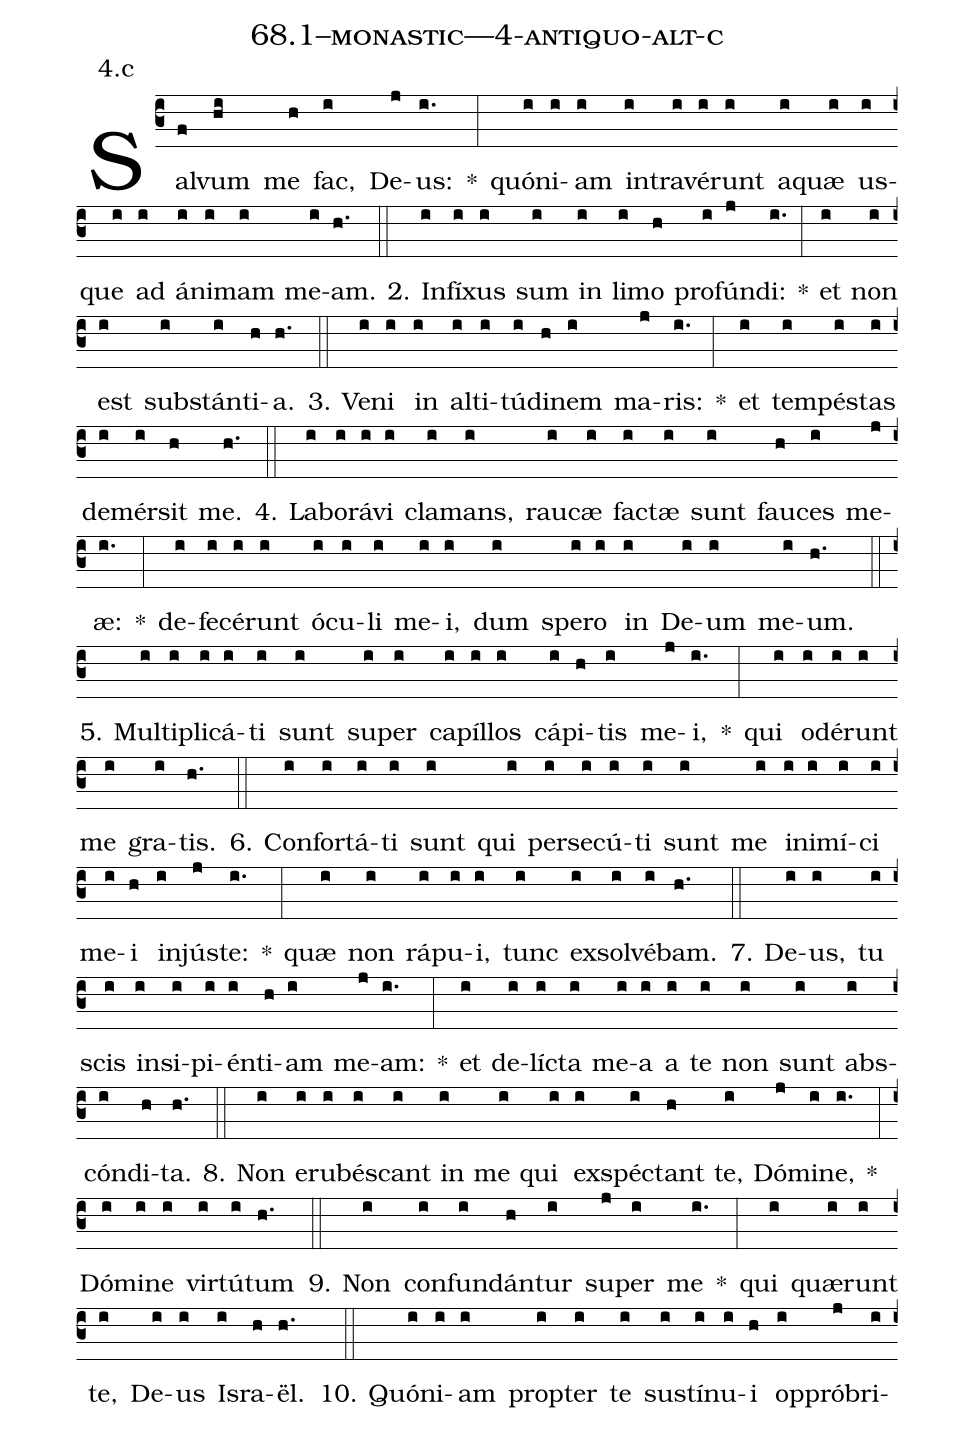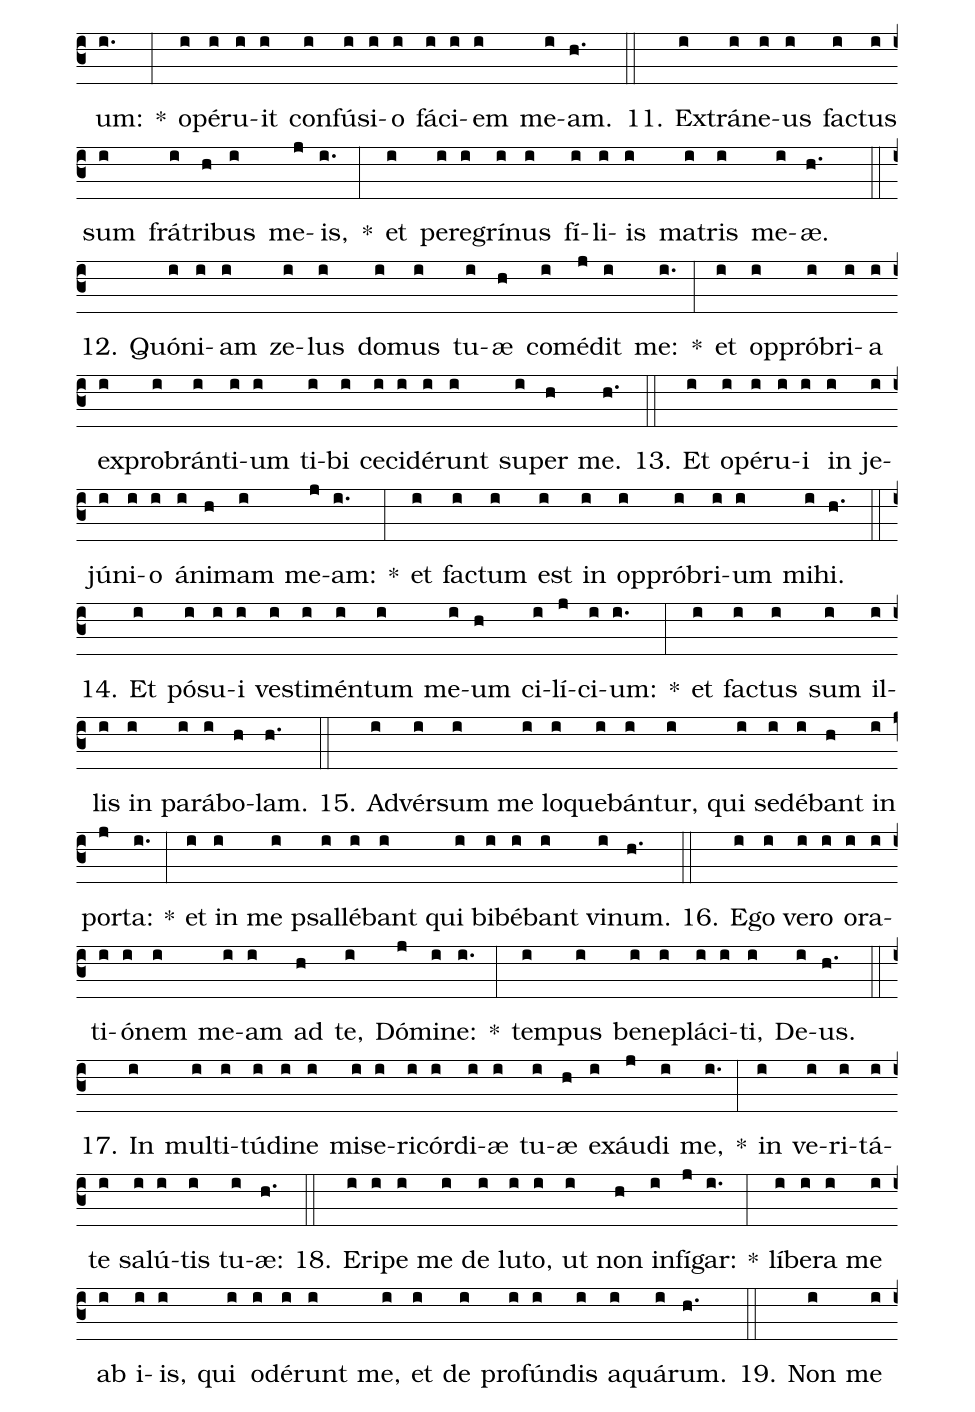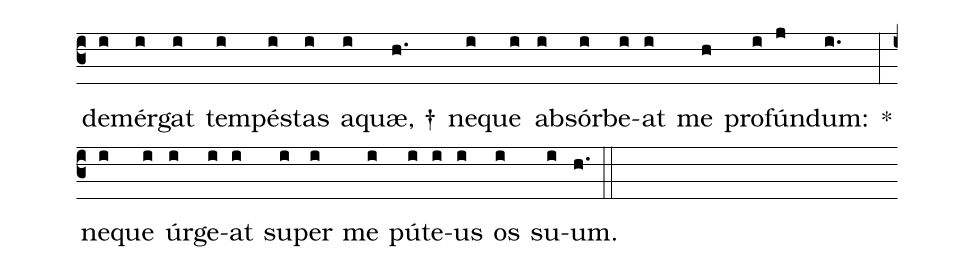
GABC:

name: 68.1--monastic---4-antiquo-alt-c;
annotation: 4.c;
%%
(c3)Sal(f)vum(hi) me(h) fac,(i) De(j)us:(i.) *(:) quón(i)i(i)am(i) in(i)tra(i)vé(i)runt(i) a(i)quæ(i) us(i)que(i) ad(i) á(i)ni(i)mam(i) me(i)am.(h.) (::)
2. In(i)fí(i)xus(i) sum(i) in(i) li(i)mo(h) pro(i)fún(j)di:(i.) *(:) et(i) non(i) est(i) sub(i)stán(i)ti(h)a.(h.) (::)
3. Ve(i)ni(i) in(i) al(i)ti(i)tú(i)di(h)nem(i) ma(j)ris:(i.) *(:) et(i) tem(i)pés(i)tas(i) de(i)mér(i)sit(h) me.(h.) (::)
4. La(i)bo(i)rá(i)vi(i) cla(i)mans,(i) rau(i)cæ(i) fac(i)tæ(i) sunt(i) fau(h)ces(i) me(j)æ:(i.) *(:) de(i)fe(i)cé(i)runt(i) ó(i)cu(i)li(i) me(i)i,(i) dum(i) spe(i)ro(i) in(i) De(i)um(i) me(i)um.(h.) (::)
5. Mul(i)ti(i)pli(i)cá(i)ti(i) sunt(i) su(i)per(i) ca(i)píl(i)los(i) cá(i)pi(h)tis(i) me(j)i,(i.) *(:) qui(i) o(i)dé(i)runt(i) me(i) gra(i)tis.(h.) (::)
6. Con(i)for(i)tá(i)ti(i) sunt(i) qui(i) per(i)se(i)cú(i)ti(i) sunt(i) me(i) in(i)i(i)mí(i)ci(i) me(i)i(h) in(i)jús(j)te:(i.) *(:) quæ(i) non(i) rá(i)pu(i)i,(i) tunc(i) ex(i)sol(i)vé(i)bam.(h.) (::)
7. De(i)us,(i) tu(i) scis(i) in(i)si(i)pi(i)én(i)ti(h)am(i) me(j)am:(i.) *(:) et(i) de(i)líc(i)ta(i) me(i)a(i) a(i) te(i) non(i) sunt(i) abs(i)cón(i)di(h)ta.(h.) (::)
8. Non(i) e(i)ru(i)bés(i)cant(i) in(i) me(i) qui(i) ex(i)spéc(i)tant(h) te,(i) Dó(j)mi(i)ne,(i.) *(:) Dó(i)mi(i)ne(i) vir(i)tú(i)tum(h.) (::)
9. Non(i) con(i)fun(i)dán(h)tur(i) su(j)per(i) me(i.) *(:) qui(i) quæ(i)runt(i) te,(i) De(i)us(i) Is(i)ra(h)ël.(h.) (::)
10. Quón(i)i(i)am(i) prop(i)ter(i) te(i) sus(i)tí(i)nu(i)i(h) op(i)pró(j)bri(i)um:(i.) *(:) o(i)pé(i)ru(i)it(i) con(i)fú(i)si(i)o(i) fá(i)ci(i)em(i) me(i)am.(h.) (::)
11. Ex(i)trá(i)ne(i)us(i) fac(i)tus(i) sum(i) frá(i)tri(h)bus(i) me(j)is,(i.) *(:) et(i) per(i)e(i)grí(i)nus(i) fí(i)li(i)is(i) ma(i)tris(i) me(i)æ.(h.) (::)
12. Quón(i)i(i)am(i) ze(i)lus(i) do(i)mus(i) tu(i)æ(h) com(i)é(j)dit(i) me:(i.) *(:) et(i) op(i)pró(i)bri(i)a(i) ex(i)pro(i)brán(i)ti(i)um(i) ti(i)bi(i) ce(i)ci(i)dé(i)runt(i) su(i)per(h) me.(h.) (::)
13. Et(i) o(i)pé(i)ru(i)i(i) in(i) je(i)jú(i)ni(i)o(i) á(i)ni(h)mam(i) me(j)am:(i.) *(:) et(i) fac(i)tum(i) est(i) in(i) op(i)pró(i)bri(i)um(i) mi(i)hi.(h.) (::)
14. Et(i) pó(i)su(i)i(i) ves(i)ti(i)mén(i)tum(i) me(i)um(h) ci(i)lí(j)ci(i)um:(i.) *(:) et(i) fac(i)tus(i) sum(i) il(i)lis(i) in(i) pa(i)rá(i)bo(h)lam.(h.) (::)
15. Ad(i)vér(i)sum(i) me(i) lo(i)que(i)bán(i)tur,(i) qui(i) se(i)dé(i)bant(h) in(i) por(j)ta:(i.) *(:) et(i) in(i) me(i) psal(i)lé(i)bant(i) qui(i) bi(i)bé(i)bant(i) vi(i)num.(h.) (::)
16. E(i)go(i) ve(i)ro(i) o(i)ra(i)ti(i)ó(i)nem(i) me(i)am(i) ad(h) te,(i) Dó(j)mi(i)ne:(i.) *(:) tem(i)pus(i) be(i)ne(i)plá(i)ci(i)ti,(i) De(i)us.(h.) (::)
17. In(i) mul(i)ti(i)tú(i)di(i)ne(i) mi(i)se(i)ri(i)cór(i)di(i)æ(i) tu(i)æ(h) ex(i)áu(j)di(i) me,(i.) *(:) in(i) ve(i)ri(i)tá(i)te(i) sa(i)lú(i)tis(i) tu(i)æ:(h.) (::)
18. E(i)ri(i)pe(i) me(i) de(i) lu(i)to,(i) ut(i) non(h) in(i)fí(j)gar:(i.) *(:) lí(i)be(i)ra(i) me(i) ab(i) i(i)is,(i) qui(i) o(i)dé(i)runt(i) me,(i) et(i) de(i) pro(i)fún(i)dis(i) a(i)quá(i)rum.(h.) (::)
19. Non(i) me(i) de(i)mér(i)gat(i) tem(i)pés(i)tas(i) a(i)quæ, †(h.) ne(i)que(i) ab(i)sór(i)be(i)at(i) me(h) pro(i)fún(j)dum:(i.) *(:) ne(i)que(i) úr(i)ge(i)at(i) su(i)per(i) me(i) pú(i)te(i)us(i) os(i) su(i)um.(h.) (::)
